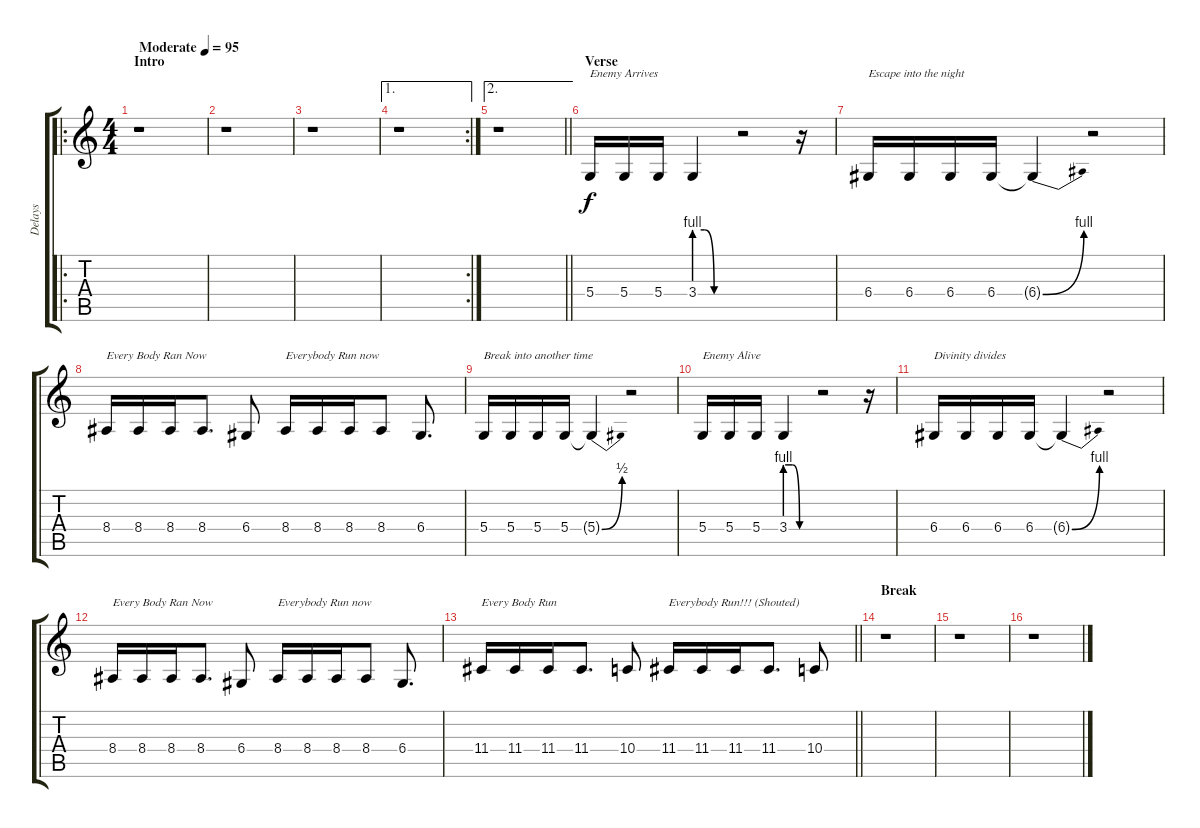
\track ("Delays" "Delays") {instrument pad8sweep}
\staff {score tabs}
\tuning (E4 B3 G3 D3 A2 E2) {hide}
\ro
\ts (4 4)
\section ("" "Intro")
\tempo (95 "Moderate")
\clef g2
\ks c
r.1{dy f instrument pad8sweep} |
r.1 |
r.1 |
\ae 1
\rc 2
r.1 |
\ae 2
\barLineRight lightlight
r.1 |
\section ("" "Verse")
5.4.16{txt "Enemy Arrives"} 5.4.16 5.4.16 3.4{be (custom 0 4 15 4 30 0 60 0)}.4 r.2 r.16 |
6.4.16{txt "Escape into the night"} 6.4.16 6.4.16 6.4.16 6.4{be (bend 0 0 60 4) t}.4 r.2 |
8.4.16{txt "Every Body Ran Now"} 8.4.16 8.4.16 8.4.8{d} 6.4.8 8.4.16{txt "Everybody Run now"} 8.4.16 8.4.16 8.4.8 6.4.8{d} |
5.4.16{txt "Break into another time"} 5.4.16 5.4.16 5.4.16 5.4{be (bend 0 0 60 2) t}.4 r.2 |
5.4.16{txt "Enemy Alive"} 5.4.16 5.4.16 3.4{be (custom 0 4 15 4 30 0 60 0)}.4 r.2 r.16 |
6.4.16{txt "Divinity divides"} 6.4.16 6.4.16 6.4.16 6.4{be (bend 0 0 60 4) t}.4 r.2 |
8.4.16{txt "Every Body Ran Now"} 8.4.16 8.4.16 8.4.8{d} 6.4.8 8.4.16{txt "Everybody Run now"} 8.4.16 8.4.16 8.4.8 6.4.8{d} |
\barLineRight lightlight
11.4.16{txt "Every Body Run"} 11.4.16 11.4.16 11.4.8{d} 10.4.8 11.4.16{txt "Everybody Run!!! (Shouted)"} 11.4.16 11.4.16 11.4.8{d} 10.4.8 |
\section ("" "Break")
r.1 |
r.1 |
r.1
